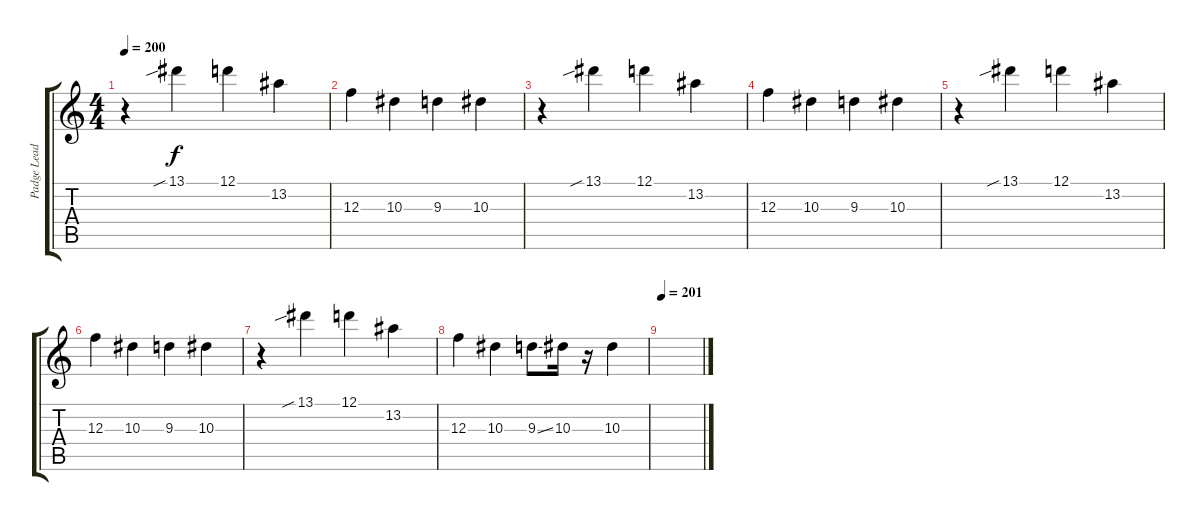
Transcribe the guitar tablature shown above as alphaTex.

\track ("Padge Lead" "Padge Lead") {instrument distortionguitar}
\staff {score tabs}
\tuning (D4 A3 F3 C3 G2 C2) {hide}
\ts (4 4)
\tempo 200
\clef g2
\ks c
r.4{dy f} 13.1{sib}.4 12.1.4 13.2.4 |
12.3.4 10.3.4 9.3.4 10.3.4 |
r.4 13.1{sib}.4 12.1.4 13.2.4 |
12.3.4 10.3.4 9.3.4 10.3.4 |
r.4 13.1{sib}.4 12.1.4 13.2.4 |
12.3.4 10.3.4 9.3.4 10.3.4 |
r.4 13.1{sib}.4 12.1.4 13.2.4 |
12.3.4 10.3.4 9.3{ss}.8 10.3.16 r.16 10.3.4 |
\tempo 200
\tempo 201
